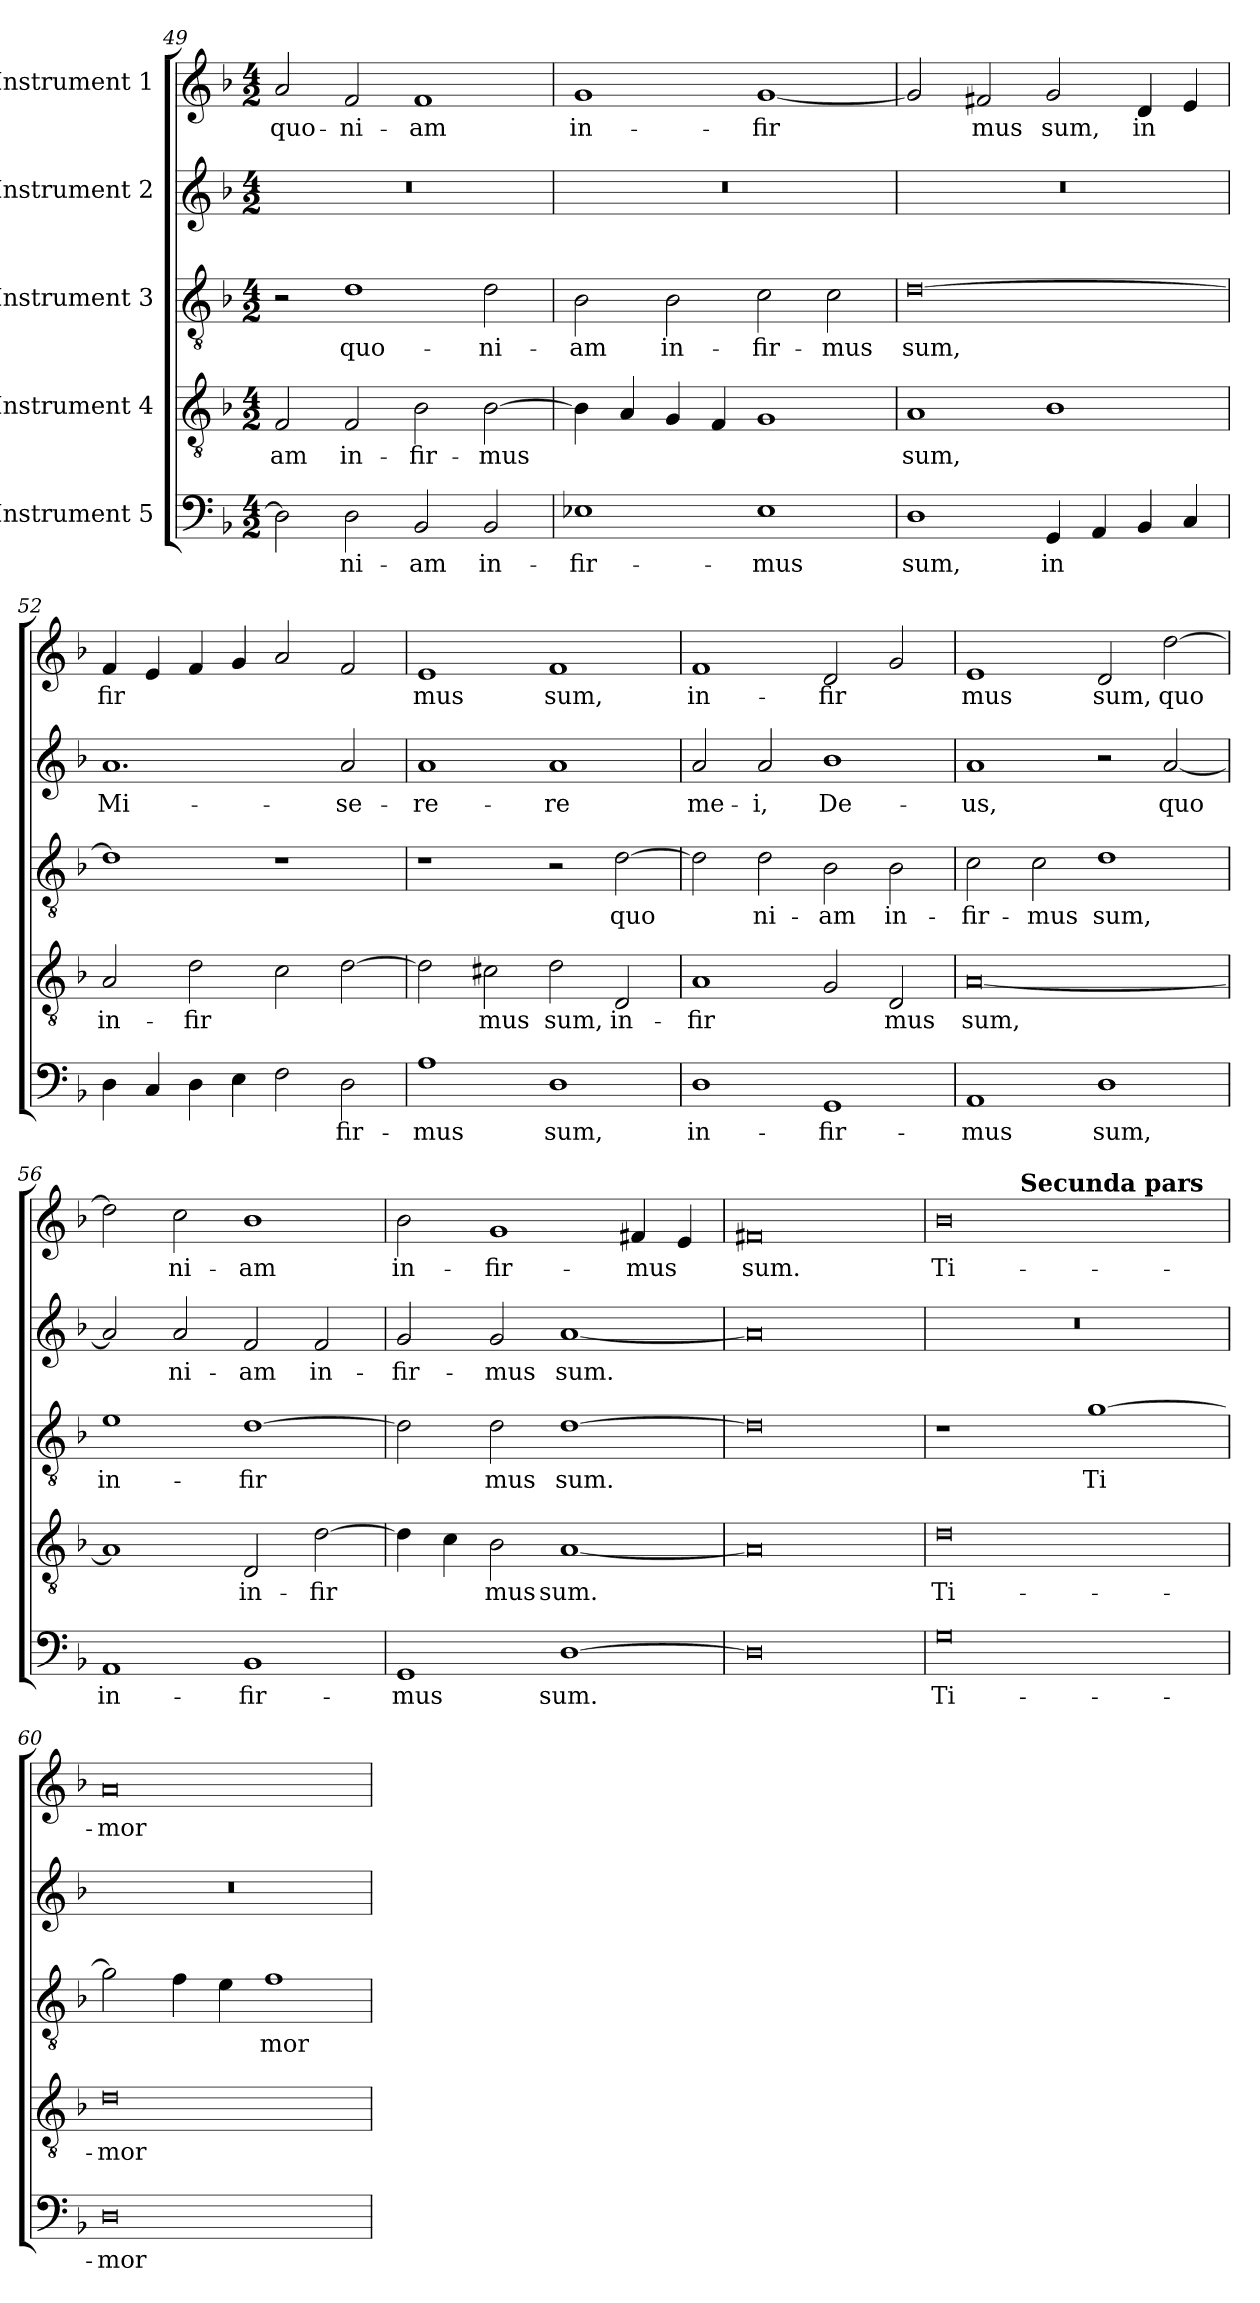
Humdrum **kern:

**kern	**text	**kern	**text	**kern	**text	**kern	**text	**kern	**text
*part5	*part5	*part4	*part4	*part3	*part3	*part2	*part2	*part1	*part1
*staff5	*staff5	*staff4	*staff4	*staff3	*staff3	*staff2	*staff2	*staff1	*staff1
*I"Instrument 5	*	*I"Instrument 4	*	*I"Instrument 3	*	*I"Instrument 2	*	*I"Instrument 1	*
!!LO:PB:g=z
*clefF4	*	*clefGv2	*	*clefGv2	*	*clefG2	*	*clefG2	*
*k[b-]	*	*k[b-]	*	*k[b-]	*	*k[b-]	*	*k[b-]	*
*F:	*	*F:	*	*F:	*	*F:	*	*F:	*
*M4/2	*	*M4/2	*	*M4/2	*	*M4/2	*	*M4/2	*
=49	=49	=49	=49	=49	=49	=49	=49	=49	=49
!	!LO:LY:b:cj	!	!LO:LY:b:cj	!	!	!	!	!	!LO:LY:b:cj
2D\]	--	2F/	-am	2r	.	0r	.	2a/	quo-
!	!LO:LY:b:cj	!	!LO:LY:b:cj	!	!LO:LY:b:cj	!	!	!	!LO:LY:b:cj
2D\	-ni-	2F/	in-	1d	quo-	.	.	2f/	-ni-
!	!LO:LY:b:cj	!	!LO:LY:b:cj	!	!	!	!	!	!LO:LY:b:cj
2BB-/	-am	2B-\	-fir-	.	.	.	.	1f	-am
!	!LO:LY:b:cj	!	!LO:LY:b:cj	!	!LO:LY:b:cj	!	!	!	!
2BB-/	in-	[>2B-\	-mus	2d\	-ni-	.	.	.	.
=50	=50	=50	=50	=50	=50	=50	=50	=50	=50
!	!LO:LY:b:cj	!	!LO:LY:b:cj	!	!LO:LY:b:cj	!	!	!	!LO:LY:b:cj
1E-	-fir-	4B-\]	.	2B-\	-am	0r	.	1g	in-
!	!	!	!LO:LY:b:cj	!	!	!	!	!	!
.	.	4A/	.	.	.	.	.	.	.
!	!	!	!LO:LY:b:cj	!	!LO:LY:b:cj	!	!	!	!
.	.	4G/	.	2B-\	in-	.	.	.	.
!	!	!	!LO:LY:b:cj	!	!	!	!	!	!
.	.	4F/	.	.	.	.	.	.	.
!	!LO:LY:b:cj	!	!LO:LY:b:cj	!	!LO:LY:b:cj	!	!	!	!LO:LY:b:cj
1E-	-mus	1G	.	2c\	-fir-	.	.	[<1g	-fir-
!	!	!	!	!	!LO:LY:b:cj	!	!	!	!
.	.	.	.	2c\	-mus	.	.	.	.
=51	=51	=51	=51	=51	=51	=51	=51	=51	=51
!	!LO:LY:b:cj	!	!LO:LY:b:cj	!	!LO:LY:b:cj	!	!	!	!LO:LY:b:cj
1D	sum,	1A	sum,	[>0d	sum,	0r	.	2g/]	--
!	!	!	!	!	!	!	!	!	!LO:LY:b:cj
.	.	.	.	.	.	.	.	2f#/	-mus
!	!LO:LY:b:cj	!	!LO:LY:b:cj	!	!	!	!	!	!LO:LY:b:cj
4GG/	in-	1B-	.	.	.	.	.	2g/	sum,
!	!LO:LY:b:cj	!	!	!	!	!	!	!	!
4AA/	--	.	.	.	.	.	.	.	.
!	!LO:LY:b:cj	!	!	!	!	!	!	!	!LO:LY:b:cj
4BB-/	--	.	.	.	.	.	.	4d/	in-
!	!LO:LY:b:cj	!	!	!	!	!	!	!	!LO:LY:b:cj
4C/	--	.	.	.	.	.	.	4e/	--
=52	=52	=52	=52	=52	=52	=52	=52	=52	=52
!	!LO:LY:b:cj	!	!LO:LY:b:cj	!	!LO:LY:b:cj	!	!LO:LY:b:cj	!	!LO:LY:b:cj
4D\	--	2A/	in-	1d]	.	1.a	Mi-	4f/	-fir-
!	!LO:LY:b:cj	!	!	!	!	!	!	!	!LO:LY:b:cj
4C/	--	.	.	.	.	.	.	4e/	--
!	!LO:LY:b:cj	!	!LO:LY:b:cj	!	!	!	!	!	!LO:LY:b:cj
4D\	--	2d\	-fir-	.	.	.	.	4f/	--
!	!LO:LY:b:cj	!	!	!	!	!	!	!	!LO:LY:b:cj
4E\	--	.	.	.	.	.	.	4g/	--
!	!LO:LY:b:cj	!	!LO:LY:b:cj	!	!	!	!	!	!LO:LY:b:cj
2F\	--	2c\	--	1r	.	.	.	2a/	--
!	!LO:LY:b:cj	!	!LO:LY:b:cj	!	!	!	!LO:LY:b:cj	!	!LO:LY:b:cj
2D\	-fir-	[>2d\	--	.	.	2a/	-se-	2f/	--
=53	=53	=53	=53	=53	=53	=53	=53	=53	=53
!	!LO:LY:b:cj	!	!LO:LY:b:cj	!	!	!	!LO:LY:b:cj	!	!LO:LY:b:cj
1A	-mus	2d\]	--	1r	.	1a	-re-	1e	-mus
!	!	!	!LO:LY:b:cj	!	!	!	!	!	!
.	.	2c#\	-mus	.	.	.	.	.	.
!	!LO:LY:b:cj	!	!LO:LY:b:cj	!	!	!	!LO:LY:b:cj	!	!LO:LY:b:cj
1D	sum,	2d\	sum,	2r	.	1a	-re	1f	sum,
!	!	!	!LO:LY:b:cj	!	!LO:LY:b:cj	!	!	!	!
.	.	2D/	in-	[>2d\	quo-	.	.	.	.
=54	=54	=54	=54	=54	=54	=54	=54	=54	=54
!	!LO:LY:b:cj	!	!LO:LY:b:cj	!	!LO:LY:b:cj	!	!LO:LY:b:cj	!	!LO:LY:b:cj
1D	in-	1A	-fir-	2d\]	--	2a/	me-	1f	in-
!	!	!	!	!	!LO:LY:b:cj	!	!LO:LY:b:cj	!	!
.	.	.	.	2d\	-ni-	2a/	-i,	.	.
!	!LO:LY:b:cj	!	!LO:LY:b:cj	!	!LO:LY:b:cj	!	!LO:LY:b:cj	!	!LO:LY:b:cj
1GG	-fir-	2G/	--	2B-\	-am	1b-	De-	2d/	-fir-
!	!	!	!LO:LY:b:cj	!	!LO:LY:b:cj	!	!	!	!LO:LY:b:cj
.	.	2D/	-mus	2B-\	in-	.	.	2g/	--
!!LO:PB:g=z
=55	=55	=55	=55	=55	=55	=55	=55	=55	=55
!	!LO:LY:b:cj	!	!LO:LY:b:cj	!	!LO:LY:b:cj	!	!LO:LY:b:cj	!	!LO:LY:b:cj
1AA	-mus	[<0A	sum,	2c\	-fir-	1a	-us,	1e	-mus
!	!	!	!	!	!LO:LY:b:cj	!	!	!	!
.	.	.	.	2c\	-mus	.	.	.	.
!	!LO:LY:b:cj	!	!	!	!LO:LY:b:cj	!	!	!	!LO:LY:b:cj
1D	sum,	.	.	1d	sum,	2r	.	2d/	sum,
!	!	!	!	!	!	!	!LO:LY:b:cj	!	!LO:LY:b:cj
.	.	.	.	.	.	[<2a/	quo-	[>2dd\	quo-
=56	=56	=56	=56	=56	=56	=56	=56	=56	=56
!	!LO:LY:b:cj	!	!LO:LY:b:cj	!	!LO:LY:b:cj	!	!LO:LY:b:cj	!	!LO:LY:b:cj
1AA	in-	1A]	.	1e	in-	2a/]	--	2dd\]	--
!	!	!	!	!	!	!	!LO:LY:b:cj	!	!LO:LY:b:cj
.	.	.	.	.	.	2a/	-ni-	2cc\	-ni-
!	!LO:LY:b:cj	!	!LO:LY:b:cj	!	!LO:LY:b:cj	!	!LO:LY:b:cj	!	!LO:LY:b:cj
1BB-	-fir-	2D/	in-	[>1d	-fir-	2f/	-am	1b-	-am
!	!	!	!LO:LY:b:cj	!	!	!	!LO:LY:b:cj	!	!
.	.	[>2d\	-fir-	.	.	2f/	in-	.	.
=57	=57	=57	=57	=57	=57	=57	=57	=57	=57
!	!LO:LY:b:cj	!	!LO:LY:b:cj	!	!LO:LY:b:cj	!	!LO:LY:b:cj	!	!LO:LY:b:cj
1GG	-mus	4d\]	--	2d\]	--	2g/	-fir-	2b-\	in-
!	!	!	!LO:LY:b:cj	!	!	!	!	!	!
.	.	4c\	--	.	.	.	.	.	.
!	!	!	!LO:LY:b:cj	!	!LO:LY:b:cj	!	!LO:LY:b:cj	!	!LO:LY:b:cj
.	.	2B-\	-mus	2d\	-mus	2g/	-mus	1g	-fir-
!	!LO:LY:b:cj	!	!LO:LY:b:cj	!	!LO:LY:b:cj	!	!LO:LY:b:cj	!	!
[>1D	sum.	[<1A	sum.	[>1d	sum.	[<1a	sum.	.	.
!	!	!	!	!	!	!	!	!	!LO:LY:b:cj
.	.	.	.	.	.	.	.	4f#/	-mus
!	!	!	!	!	!	!	!	!	!LO:LY:b:cj
.	.	.	.	.	.	.	.	4e/	.
=58	=58	=58	=58	=58	=58	=58	=58	=58	=58
!	!LO:LY:b:cj	!	!LO:LY:b:cj	!	!LO:LY:b:cj	!	!LO:LY:b:cj	!	!LO:LY:b:cj
0D]	.	0A]	.	0d]	.	0a]	.	0f#	sum.
!!LO:LB:g=z
=59	=59	=59	=59	=59	=59	=59	=59	=59	=59
!	!LO:LY:b:cj	!	!LO:LY:b:cj	!	!	!	!	!	!LO:LY:b:cj
*	*	*	*	*	*	*	*	*^	*
0G	Ti-	0d	Ti-	1r	.	0r	.	0b-	2ryy	Ti-
.	.	.	.	.	.	.	.	.	32ryy	.
!	!	!	!	!	!	!	!	!	!LO:TX:a:B:t=Secunda pars	!
.	.	.	.	.	.	.	.	.	1ryy	.
!	!	!	!	!	!LO:LY:b:cj	!	!	!	!	!
.	.	.	.	[>1g	Ti-	.	.	.	.	.
.	.	.	.	.	.	.	.	.	4...ryy	.
=60	=60	=60	=60	=60	=60	=60	=60	=60	=60	=60
!	!LO:LY:b:cj	!	!LO:LY:b:cj	!	!LO:LY:b:cj	!	!	!	!	!LO:LY:b:cj
*	*	*	*	*	*	*	*	*v	*v	*
0D	-mor	0d	-mor	2g\]	--	0r	.	0a	-mor
!	!	!	!	!	!LO:LY:b:cj	!	!	!	!
.	.	.	.	4f\	--	.	.	.	.
!	!	!	!	!	!LO:LY:b:cj	!	!	!	!
.	.	.	.	4e\	--	.	.	.	.
!	!	!	!	!	!LO:LY:b:cj	!	!	!	!
.	.	.	.	1f	-mor	.	.	.	.
=	=	=	=	=	=	=	=	=	=
*-	*-	*-	*-	*-	*-	*-	*-	*-	*-
